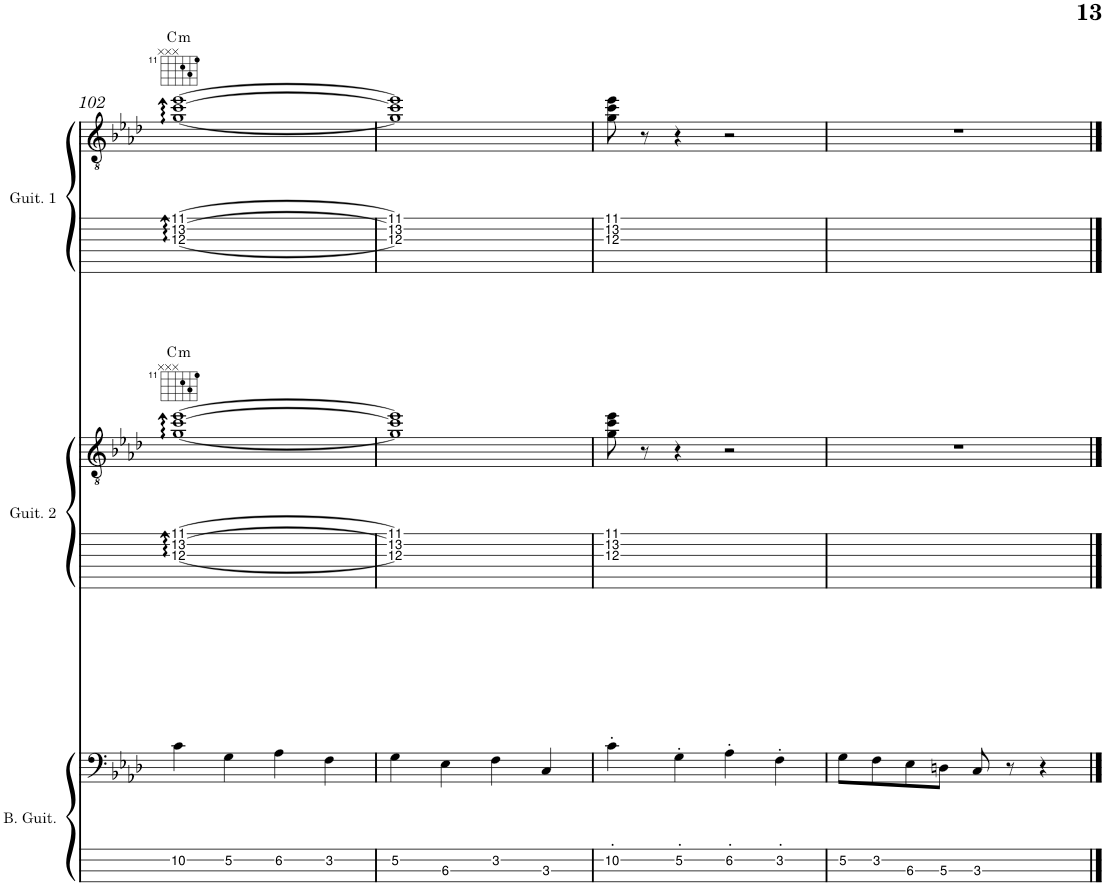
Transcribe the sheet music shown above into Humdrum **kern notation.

**kern	**kern	**kern	**kern	**harte	**kern	**kern	**harte
*part3	*part3	*part2	*part2	*part2	*part1	*part1	*part1
*staff6	*staff5	*staff4	*staff3	*	*staff2	*staff1	*
*I"Bass Guitar	*	*I"Guitar 2	*	*	*I"Guitar 1	*	*
*I'B. Guit.	*	*I'Guit. 2	*	*	*I'Guit. 1	*	*
!!LO:PB:g=z
*	*clefF4	*	*clefGv2	*	*	*clefGv2	*
*Trd7c12	*Trd7c12	*	*	*	*	*	*
*k[b-e-a-d-]	*k[b-e-a-d-]	*k[b-e-a-d-]	*k[b-e-a-d-]	*	*k[b-e-a-d-]	*k[b-e-a-d-]	*
*M4/4	*M4/4	*M4/4	*M4/4	*	*M4/4	*M4/4	*
=102	=102	=102	=102	=102	=102	=102	=102
!	!	!	!	!LO:H:kt=m	!	!	!LO:H:kt=m
4c	4c\	[1g [1cc [1ee-	[1g [1cc [1ee-	C:min	[1g [1cc [1ee-	[1g [1cc [1ee-	C:min
4G	4G\	.	.	.	.	.	.
4A-	4A-\	.	.	.	.	.	.
4F	4F\	.	.	.	.	.	.
=103	=103	=103	=103	=103	=103	=103	=103
4G	4G\	1g] 1cc] 1ee-]	1g] 1cc] 1ee-]	.	1g] 1cc] 1ee-]	1g] 1cc] 1ee-]	.
4E-	4E-\	.	.	.	.	.	.
4F	4F\	.	.	.	.	.	.
4C	4C/	.	.	.	.	.	.
=104	=104	=104	=104	=104	=104	=104	=104
4c'	4c'\	8g 8cc 8ee-	8g\ 8cc\ 8ee-\	.	8g 8cc 8ee-	8g\ 8cc\ 8ee-\	.
.	.	8r	8r	.	8r	8r	.
4G'	4G'\	4r	4r	.	4r	4r	.
4A-'	4A-'\	2r	2r	.	2r	2r	.
4F'	4F'\	.	.	.	.	.	.
=105	=105	=105	=105	=105	=105	=105	=105
8GL	8G\L	1r	1r	.	1r	1r	.
8FJ	8F\	.	.	.	.	.	.
8E-L	8E-\	.	.	.	.	.	.
8DnJ	8Dn\J	.	.	.	.	.	.
8C	8C/	.	.	.	.	.	.
8r	8r	.	.	.	.	.	.
4r	4r	.	.	.	.	.	.
==	==	==	==	==	==	==	==
*-	*-	*-	*-	*-	*-	*-	*-
